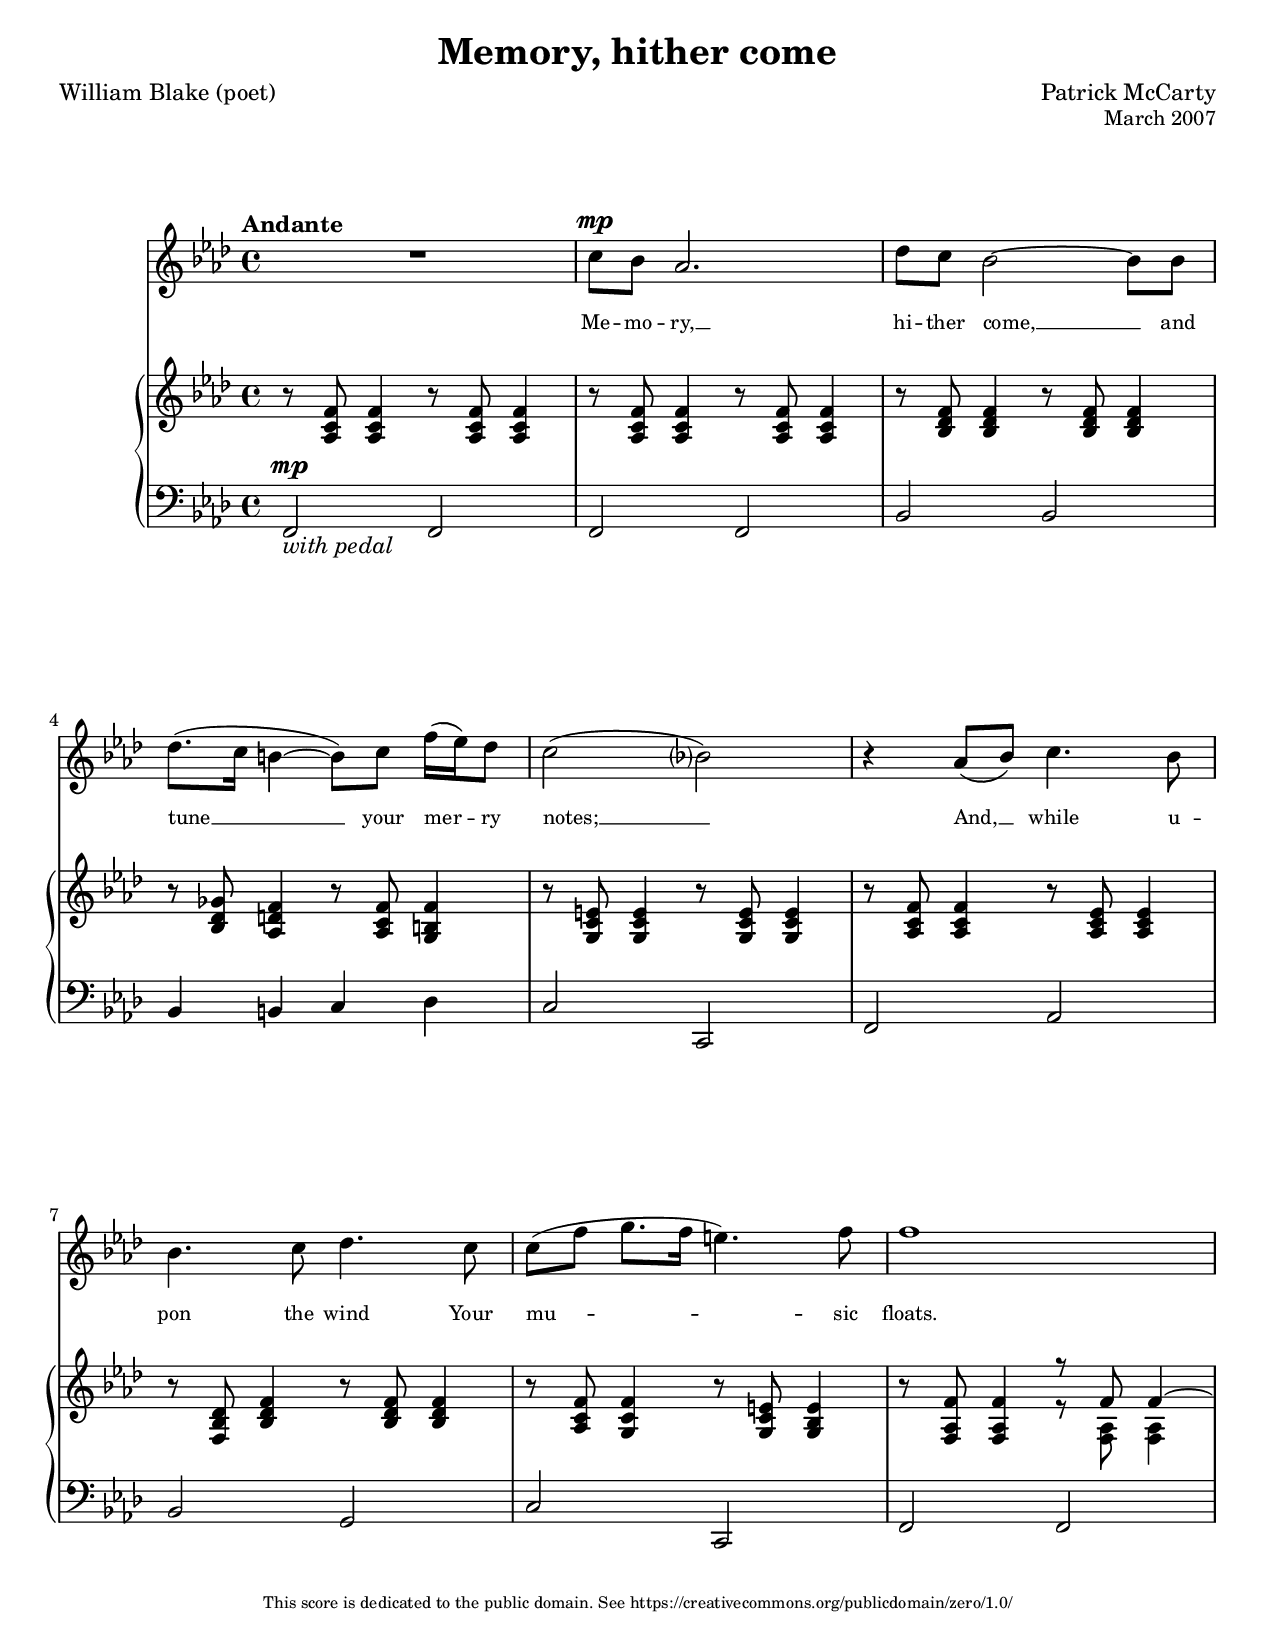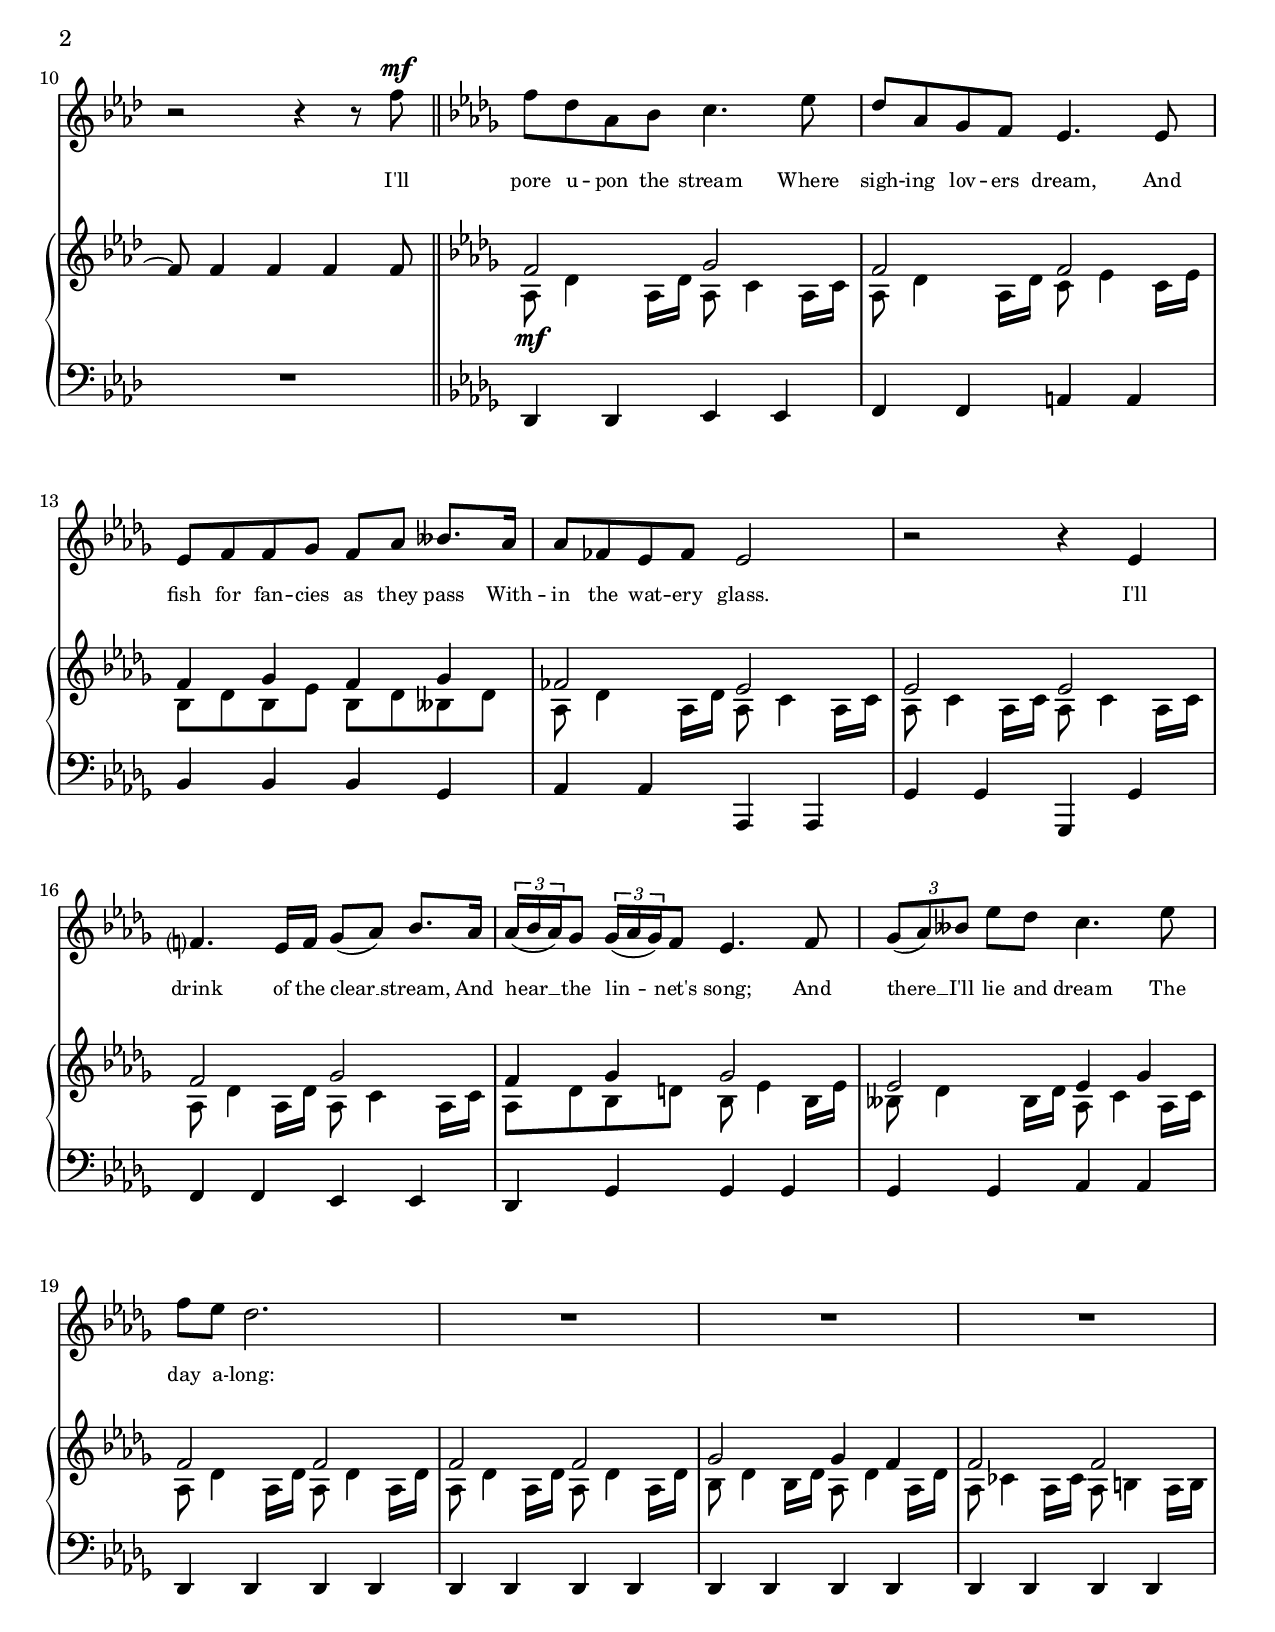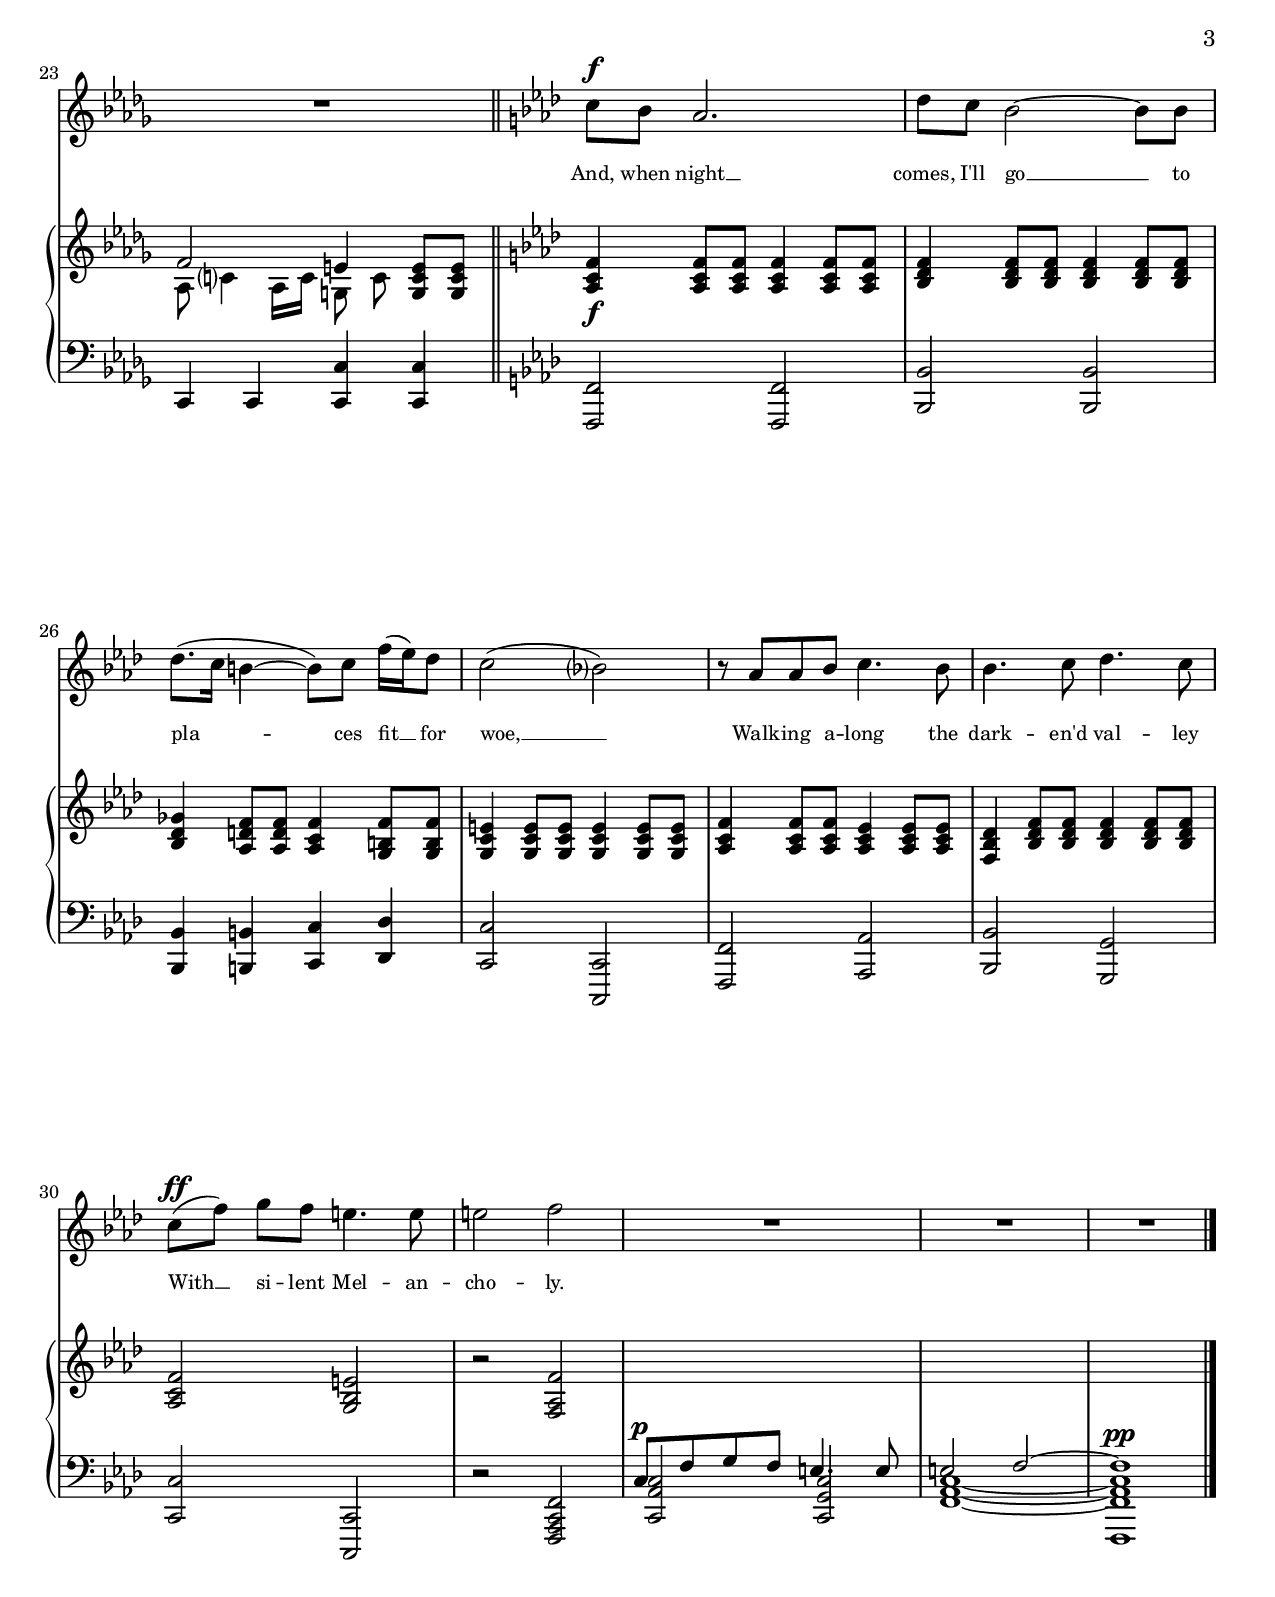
\version "2.18.2"

#(ly:set-option 'point-and-click #f)
#(set-default-paper-size "letter")

\header {
  title = "Memory, hither come"
  composer = "Patrick McCarty"
  opus = \markup \smaller { "March 2007" }
  poet = "William Blake (poet)"
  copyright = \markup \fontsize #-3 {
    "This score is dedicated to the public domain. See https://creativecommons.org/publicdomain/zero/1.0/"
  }
}

\paper {
  ragged-bottom = ##f
  ragged-last-bottom = ##f
  system-system-spacing #'basic-distance = #5
  %annotate-spacing = ##t
}

\score {
  <<
    \new Staff {
      \new Voice = "mel" {
        \key f \minor
        \clef treble
        \time 4/4
        \relative c'' {
          \tempo "Andante"
          % A
          R1 |
          c8^\mp bes aes2. |
          des8 c bes2~ bes8 bes |
          des8.( c16 b!4~ b8) c f16( ees) des8 |
          c2( bes?) |
          r4 aes8( bes8) c4. bes8 |
          bes4. c8 des4. c8 |
          c8[( f] g8. f16 e!4.) f8 |
          f1 |

          % Transition
          r2 r4 r8 f8^\mf \bar "||" \key des \major

          % B
          f8 des aes bes c4. ees8 |
          des8 aes8 ges f ees4. ees8 |
          ees8 f f ges f[ aes] beses8. aes16 |
          aes8 fes ees fes ees2 |
          r2 r4 ees4 |
          f?4. ees16 f ges8[( aes]) bes8. aes16 |
          \times 2/3 { aes16[( bes aes) } ges8] \times 2/3 { ges16( aes ges) } f8 ees4. f8 |
          \times 2/3 { ges8( aes) beses } ees8 des c4. ees8 |
          f8 ees des2. |

          % Retransition
          R1 |
          R1*3 \bar "||" \key f \minor

          % A'
          c8^\f bes aes2. |
          des8 c bes2~ bes8 bes |
          des8.( c16 b!4~ b8) c f16( ees) des8 |
          c2( bes?) |
          r8 aes8 aes8 bes8 c4. bes8 |
          bes4. c8 des4. c8 |
          c8[(^\ff f]) g8 f8 e!4. e8 |
          e!2 f2 |
          R1*3 \bar "|."
        }
      }
    }
    \new Lyrics \lyricsto mel \lyricmode {
      % A
      Me -- mo -- ry, __
      hi -- ther come, __ and
      tune __ your mer -- ry
      notes; __
      And, __ while u --
      pon the wind Your
      mu -- sic floats.

      % Transition (tacit)

      % B
      I'll pore u -- pon the stream Where
      sigh -- ing lov -- ers dream, And
      fish for fan -- cies as they pass With --
      in the wat -- ery glass.
      I'll
      drink of the clear __ stream, And
      hear __ the lin -- net's song; And
      there __ I'll lie and dream The
      day a -- long:

      % Retransition (tacit)

      % A'
      And, when night __
      comes, I'll go __ to
      pla -- ces fit __ for
      woe, __
      Walk -- ing a -- long the
      dark -- en'd val -- ley
      With __ si -- lent Mel -- an --
      cho -- ly.
    }
    \new PianoStaff {
      <<
        % piano RH
        \new Staff {
          \new Voice {
            \key f \minor
            \clef treble
            \time 4/4
            \relative c' {
              % A
              r8 <aes c f>8 <aes c f>4 r8 <aes c f>8 <aes c f>4 |
              r8 <aes c f>8 <aes c f>4 r8 <aes c f>8 <aes c f>4 |
              r8 <bes des f>8 <bes des f>4 r8 <bes des f>8 <bes des f>4 |
              r8 <bes des ges>8 <aes d! f>4 r8 <aes c f>8 <g b! f'>4 |
              r8 <g c e!>8 <g c e>4 r8 <g c e>8 <g c e>4 |
              r8 <aes c f>8 <aes c f>4 r8 <aes c ees>8 <aes c ees>4 |
              r8 <f bes des>8 <bes des f>4 r8 <bes des f>8 <bes des f>4 |
              r8 <aes c f>8 <g c f>4 r8 <g c e!>8 <g bes e>4 |
              r8 <f aes f'>8 <f aes f'>4
              << { r8 f'8 f4~ } \\ { r8 <f, aes>8 <f aes>4 } >> |

              % Transition
              << { f'8 f4 f4 f4 f8 } \\ { s1 } >> \bar "||" \key des \major

              % B
              <<
                {
                  f2 ges |
                  f2 f |
                  f4 ges f ges |
                  fes2 ees |
                  ees2 ees |
                  f2 ges |
                  f4 ges ges2 |
                  ees2 ees4 ges |
                  f2 f |
                }
                \\
                {
                  aes,8_\mf des4 aes16 des aes8 c4 aes16 c |
                  aes8 des4 aes16 des c8 ees4 c16 ees |
                  bes8 des bes ees bes des beses des |
                  aes8 des4 aes16 des aes8 c4 aes16 c |
                  aes8 c4 aes16 c aes8 c4 aes16 c |
                  aes8 des4 aes16 des aes8 c4 aes16 c |
                  aes8 des bes d! bes ees4 bes16 ees |
                  beses8 des4 beses16 des aes8 c4 aes16 c |
                  aes8 des4 aes16 des aes8 des4 aes16 des |
                }
              >>

              % Retransition
              <<
                {
                  f2 f |
                  ges2 ges4 f |
                  f2 f |
                  f2 e!4
                }
                \\
                {
                  aes,8 des4 aes16 des aes8 des4 aes16 des |
                  bes8 des4 bes16 des aes8 des4 aes16 des |
                  aes8 ces4 aes16 ces aes8 b!4 aes16 b |
                  aes8 c?4 aes16 c g!8 c
                }
              >>
              <g c e>8 <g c e>8 \bar "||" \key f \minor

              % A'
              <aes c f>4_\f <aes c f>8 <aes c f>8 <aes c f>4 <aes c f>8 <aes c f>8 |
              <bes des f>4 <bes des f>8 <bes des f>8 <bes des f>4 <bes des f>8 <bes des f>8 |
              <bes des ges>4 <aes d! f>8 <aes d f>8 <aes c f>4 <g b! f'>8 <g b f'>8 |
              <g c e!>4 <g c e>8 <g c e>8 <g c e>4 <g c e>8 <g c e>8 |
              <aes c f>4 <aes c f>8 <aes c f>8 <aes c ees>4 <aes c ees>8 <aes c ees>8 |
              <f bes des>4 <bes des f>8 <bes des f>8 <bes des f>4 <bes des f>8 <bes des f>8 |
              <aes c f>2 <g bes e!>2 |
              r2 <f aes f'>2 |
              s1 | s1 | s1 \bar "|."
            }
          }
        }
        % piano LH
        \new Staff {
          \new Voice {
            \key f \minor
            \clef bass
            \time 4/4
            \relative c, {
              % A
              f2^\mp_\markup { \italic { "with pedal" } } f |
              f2 f |
              bes2 bes |
              bes4 b! c des |
              c2 c, |
              f2 aes |
              bes2 g |
              c2 c, |
              f2 f |

              % Transition
              R1 \bar "||" \key des \major

              % B
              des4 des ees ees |
              f4 f a! a |
              bes4 bes bes ges |
              aes4 aes aes, aes |
              ges'4 ges ges, ges' |
              f4 f ees ees |
              des4 ges ges ges |
              ges4 ges aes aes |
              des,4 des des des |

              % Retransition
              des4 des des des |
              des4 des des des |
              des4 des des des |
              c4 c <c c'> <c c'> \bar "||" \key f \minor

              % A'
              <f, f'>2 <f f'>2 |
              <bes bes'>2 <bes bes'>2 |
              <bes bes'>4 <b! b'>4 <c c'>4 <des des'>4 |
              <c c'>2 <c, c'>2 |
              <f f'>2 <aes aes'>2 |
              <bes bes'>2 <g g'>2 |
              <c c'>2 <c, c'>2 |
              r2 <f aes c f>2 |
              <<
                % highest voice
                {
                  c''8^\p f g f e!4. e8 |
                  e!2 f~ |
                  f1^\pp
                }
                \\
                % lowest voice (appears in last measure)
                {
                  s1*2 | %\shiftOff
                  f,,1 \bar "|."
                }
                \\
                % second highest voice
                {
                  c''2 c |
                  \tieDown
                  <c~ aes~>1 |
                  <c aes>1 \bar "|."
                }
                % second lowest voice
                {
                  <aes c,>2 <g c,> |
                  f1~ |
                  f1 \bar "|."
                }
              >>
            }
          }
        }
      >>
    }
  >>
  \layout {
    \context {
      \Score
      \override LyricText #'font-size = #-1
    }
    \context {
      \Lyrics
      \override VerticalAxisGroup.nonstaff-relatedstaff-spacing.padding = #2
      \override VerticalAxisGroup.nonstaff-unrelatedstaff-spacing.padding = #4
    }
  }
}


% vim: ft=lilypond sw=2 et sts=2 nu
